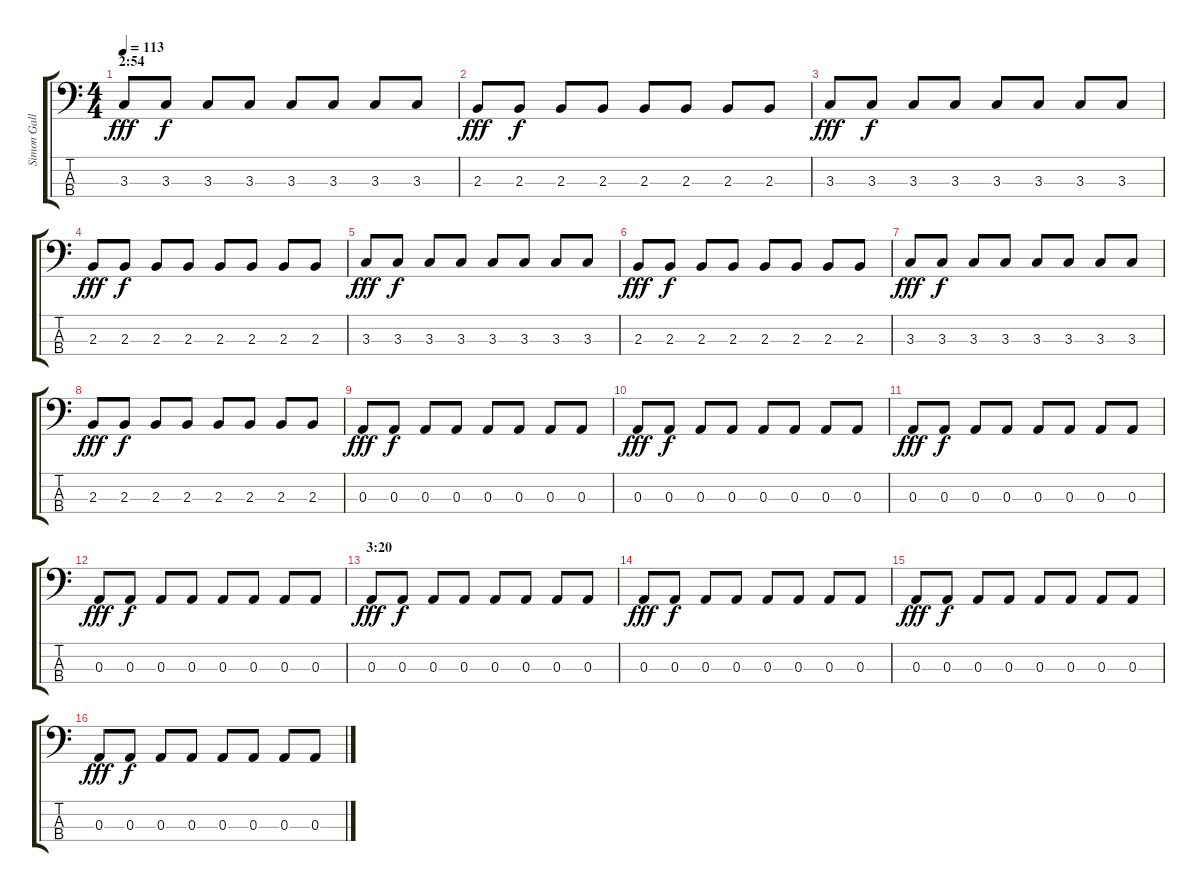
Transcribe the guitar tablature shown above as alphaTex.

\track ("Simon Gallup (bass)" "Simon Gall") {instrument electricbasspick}
\staff {score tabs}
\tuning (G2 D2 A1 E1) {hide}
\ts (4 4)
\section ("" "2:54")
\tempo 113
\clef f4
\ks c
3.3.8{dy fff} 3.3.8{dy f} 3.3.8 3.3.8 3.3.8 3.3.8 3.3.8 3.3.8 |
2.3.8{dy fff} 2.3.8{dy f} 2.3.8 2.3.8 2.3.8 2.3.8 2.3.8 2.3.8 |
3.3.8{dy fff} 3.3.8{dy f} 3.3.8 3.3.8 3.3.8 3.3.8 3.3.8 3.3.8 |
2.3.8{dy fff} 2.3.8{dy f} 2.3.8 2.3.8 2.3.8 2.3.8 2.3.8 2.3.8 |
3.3.8{dy fff} 3.3.8{dy f} 3.3.8 3.3.8 3.3.8 3.3.8 3.3.8 3.3.8 |
2.3.8{dy fff} 2.3.8{dy f} 2.3.8 2.3.8 2.3.8 2.3.8 2.3.8 2.3.8 |
3.3.8{dy fff} 3.3.8{dy f} 3.3.8 3.3.8 3.3.8 3.3.8 3.3.8 3.3.8 |
2.3.8{dy fff} 2.3.8{dy f} 2.3.8 2.3.8 2.3.8 2.3.8 2.3.8 2.3.8 |
0.3.8{dy fff} 0.3.8{dy f} 0.3.8 0.3.8 0.3.8 0.3.8 0.3.8 0.3.8 |
0.3.8{dy fff} 0.3.8{dy f} 0.3.8 0.3.8 0.3.8 0.3.8 0.3.8 0.3.8 |
0.3.8{dy fff} 0.3.8{dy f} 0.3.8 0.3.8 0.3.8 0.3.8 0.3.8 0.3.8 |
0.3.8{dy fff} 0.3.8{dy f} 0.3.8 0.3.8 0.3.8 0.3.8 0.3.8 0.3.8 |
\section ("" "3:20")
0.3.8{dy fff} 0.3.8{dy f} 0.3.8 0.3.8 0.3.8 0.3.8 0.3.8 0.3.8 |
0.3.8{dy fff} 0.3.8{dy f} 0.3.8 0.3.8 0.3.8 0.3.8 0.3.8 0.3.8 |
0.3.8{dy fff} 0.3.8{dy f} 0.3.8 0.3.8 0.3.8 0.3.8 0.3.8 0.3.8 |
0.3.8{dy fff} 0.3.8{dy f} 0.3.8 0.3.8 0.3.8 0.3.8 0.3.8 0.3.8
